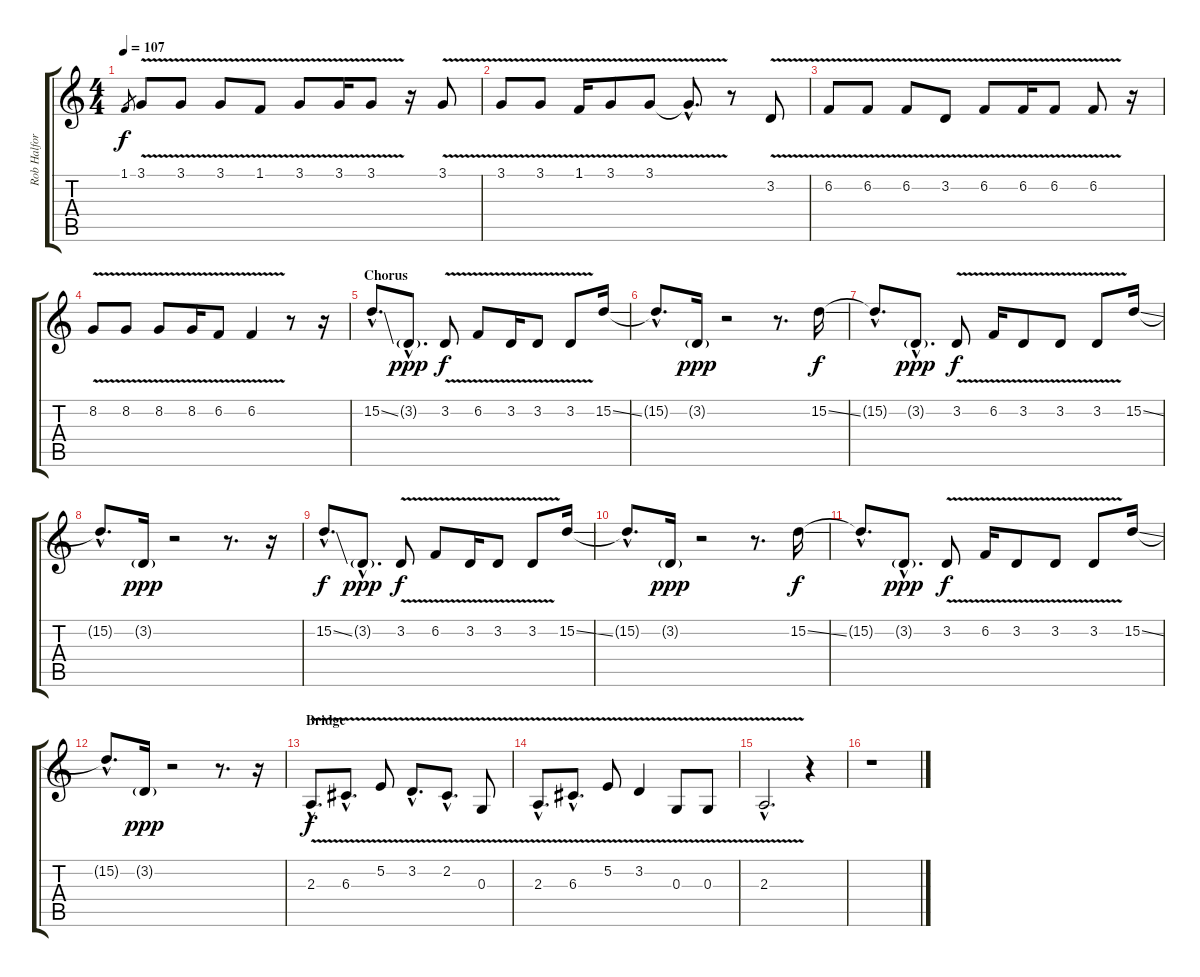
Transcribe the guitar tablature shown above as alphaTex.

\track ("Rob Halford" "Rob Halfor") {instrument lead1square}
\staff {score tabs}
\tuning (E4 B3 G3 D3 A2 D2) {hide}
\ts (4 4)
\tempo 107
\clef g2
\ks c
1.1.8{gr dy f} 3.1{v}.8 3.1{v}.8 3.1{v}.8 1.1{v}.8 3.1{v}.8 3.1{v}.16 3.1{v}.8 r.16 3.1{v}.8 |
3.1{v}.8 3.1{v}.8 1.1{v}.16 3.1{v}.8 3.1{v}.8 3.1{hac t}.8{d} r.8 3.2{v}.8 |
6.2{v}.8 6.2{v}.8 6.2{v}.8 3.2{v}.8 6.2{v}.8 6.2{v}.16 6.2{v}.8 6.2{v}.8 r.16 |
8.2{v}.8 8.2{v}.8 8.2{v}.8 8.2{v}.16 6.2{v}.8 6.2{v}.4 r.8 r.16 |
\section ("" "Chorus")
15.2{ss hac}.8{d} 3.2{g hac}.8{d dy ppp} 3.2{v}.8{dy f} 6.2{v}.8 3.2{v}.16 3.2{v}.8 3.2{v}.8 15.2{ss}.16 |
15.2{hac t}.8{d} 3.2{g}.16{dy ppp} r.2 r.8{d} 15.2{ss}.16{dy f} |
15.2{hac t}.8{d} 3.2{g hac}.8{d dy ppp} 3.2{v}.8{dy f} 6.2{v}.16 3.2{v}.8 3.2{v}.8 3.2{v}.8 15.2{ss}.16 |
15.2{hac t}.8{d} 3.2{g}.16{dy ppp} r.2 r.8{d} r.16 |
15.2{ss hac}.8{d dy f} 3.2{g hac}.8{d dy ppp} 3.2{v}.8{dy f} 6.2{v}.8 3.2{v}.16 3.2{v}.8 3.2{v}.8 15.2{ss}.16 |
15.2{hac t}.8{d} 3.2{g}.16{dy ppp} r.2 r.8{d} 15.2{ss}.16{dy f} |
15.2{hac t}.8{d} 3.2{g hac}.8{d dy ppp} 3.2{v}.8{dy f} 6.2{v}.16 3.2{v}.8 3.2{v}.8 3.2{v}.8 15.2{ss}.16 |
15.2{hac t}.8{d} 3.2{g}.16{dy ppp} r.2 r.8{d} r.16 |
\section ("" "Bridge")
2.3{v hac}.8{d dy f} 6.3{v hac}.8{d} 5.2{v}.8 3.2{v hac}.8{d} 2.2{v hac}.8{d} 0.3{v}.8 |
2.3{v hac}.8{d} 6.3{v hac}.8{d} 5.2{v}.8 3.2{v}.4 0.3{v}.8 0.3{v}.8 |
2.3{v hac}.2{d} r.4 |
r.1
